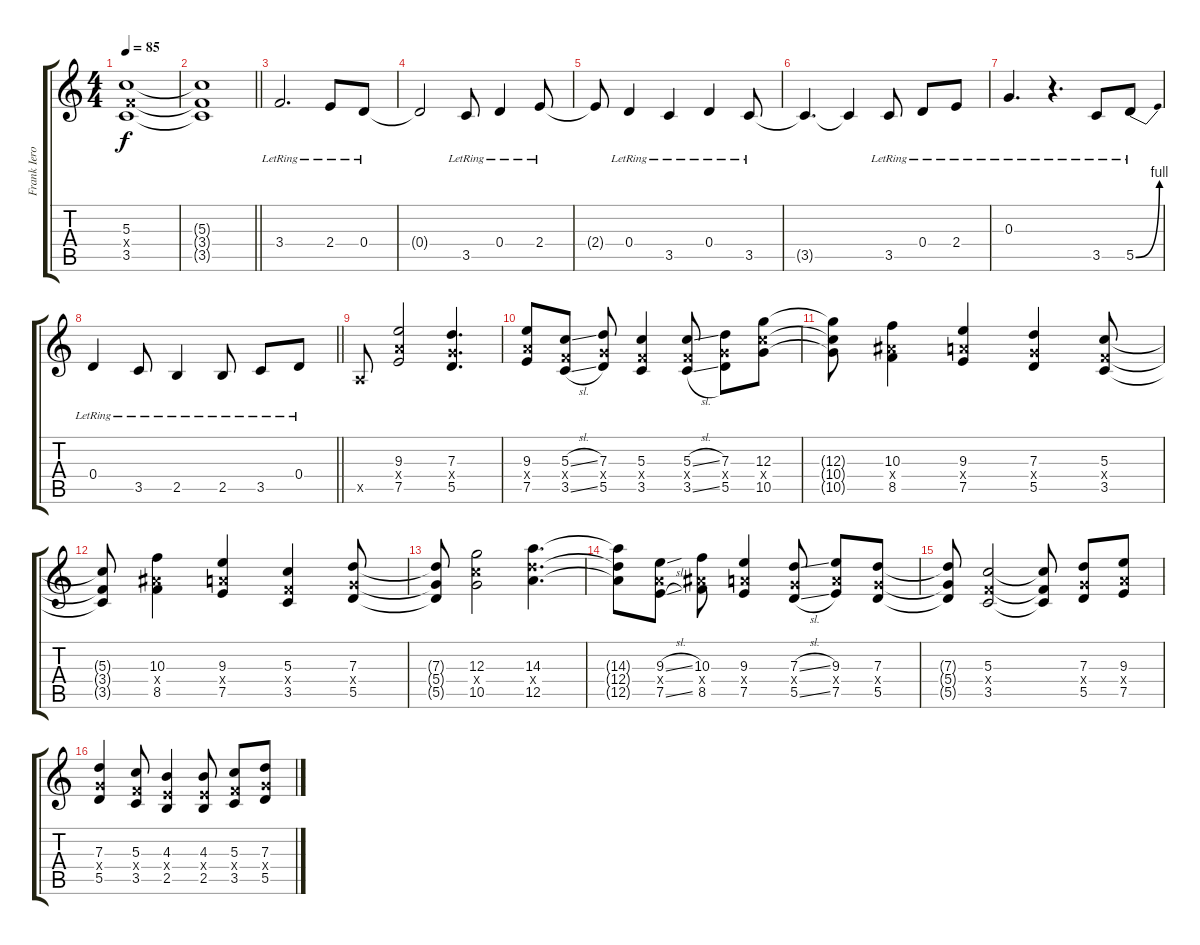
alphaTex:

\track ("Frank Iero [Rhythm Guitar]" "Frank Iero") {instrument overdrivenguitar}
\staff {score tabs}
\tuning (E4 B3 G3 D3 A2 E2) {hide}
\ts (4 4)
\tempo 85
\clef g2
\ks c
(5.3 3.4{x} 3.5).1{dy f} |
\barLineRight lightlight
(5.3{t} 3.4{t} 3.5{t}).1{volume 0} |
3.4{lr}.2{d volume 10 instrument electricguitarjazz} 2.4{lr}.8 0.4{lr}.8 |
0.4{t}.2 3.5{lr}.8 0.4{lr}.4 2.4{lr}.8 |
2.4{t}.8 0.4{lr}.4 3.5{lr}.4 0.4{lr}.4 3.5{lr}.8 |
3.5{t}.4{d} 3.5{t}.4 3.5{lr}.8 0.4{lr}.8 2.4{lr}.8 |
0.3{lr}.4{d} r.4{d} 3.5{lr}.8 5.5{be (bend 0 0 60 4) lr}.8 |
\barLineRight lightlight
0.4{lr}.4 3.5{lr}.8 2.5{lr}.4 2.5{lr}.8 3.5{lr}.8 0.4{lr}.8 |
0.5{x}.8{balance 0 instrument distortionguitar} (9.3 7.4{x} 7.5).2 (7.3 5.4{x} 5.5).4{d} |
(9.3 7.4{x} 7.5).8 (5.3{sl} 3.4{x} 3.5{sl}).8 (7.3 5.4{x} 5.5).8 (5.3 3.4{x} 3.5).4 (5.3{sl} 3.4{x} 3.5{sl}).8 (7.3 5.4{x} 5.5).8 (12.3 10.4{x} 10.5).8 |
(12.3{t} 10.4{t} 10.5{t}).8 (10.3 8.4{x} 8.5).4 (9.3 7.4{x} 7.5).4 (7.3 5.4{x} 5.5).4 (5.3 3.4{x} 3.5).8 |
(5.3{t} 3.4{t} 3.5{t}).8 (10.3 8.4{x} 8.5).4 (9.3 7.4{x} 7.5).4 (5.3 3.4{x} 3.5).4 (7.3 5.4{x} 5.5).8 |
(7.3{t} 5.4{t} 5.5{t}).8 (12.3 10.4{x} 10.5).2 (14.3 12.4{x} 12.5).4{d} |
(14.3{t} 12.4{t} 12.5{t}).8 (9.3{sl} 7.4{x} 7.5{sl}).8 (10.3 8.4{x} 8.5).8 (9.3 7.4{x} 7.5).4 (7.3{sl} 5.4{x} 5.5{sl}).8 (9.3 7.4{x} 7.5).8 (7.3 5.4{x} 5.5).8 |
(7.3{t} 5.4{t} 5.5{t}).8 (5.3 3.4{x} 3.5).2 (5.3{t} 3.4{t} 3.5{t}).8 (7.3 5.4{x} 5.5).8 (9.3 7.4{x} 7.5).8 |
(7.3 5.4{x} 5.5).4 (5.3 3.4{x} 3.5).8 (4.3 2.4{x} 2.5).4 (4.3 2.4{x} 2.5).8 (5.3 3.4{x} 3.5).8 (7.3 5.4{x} 5.5).8
